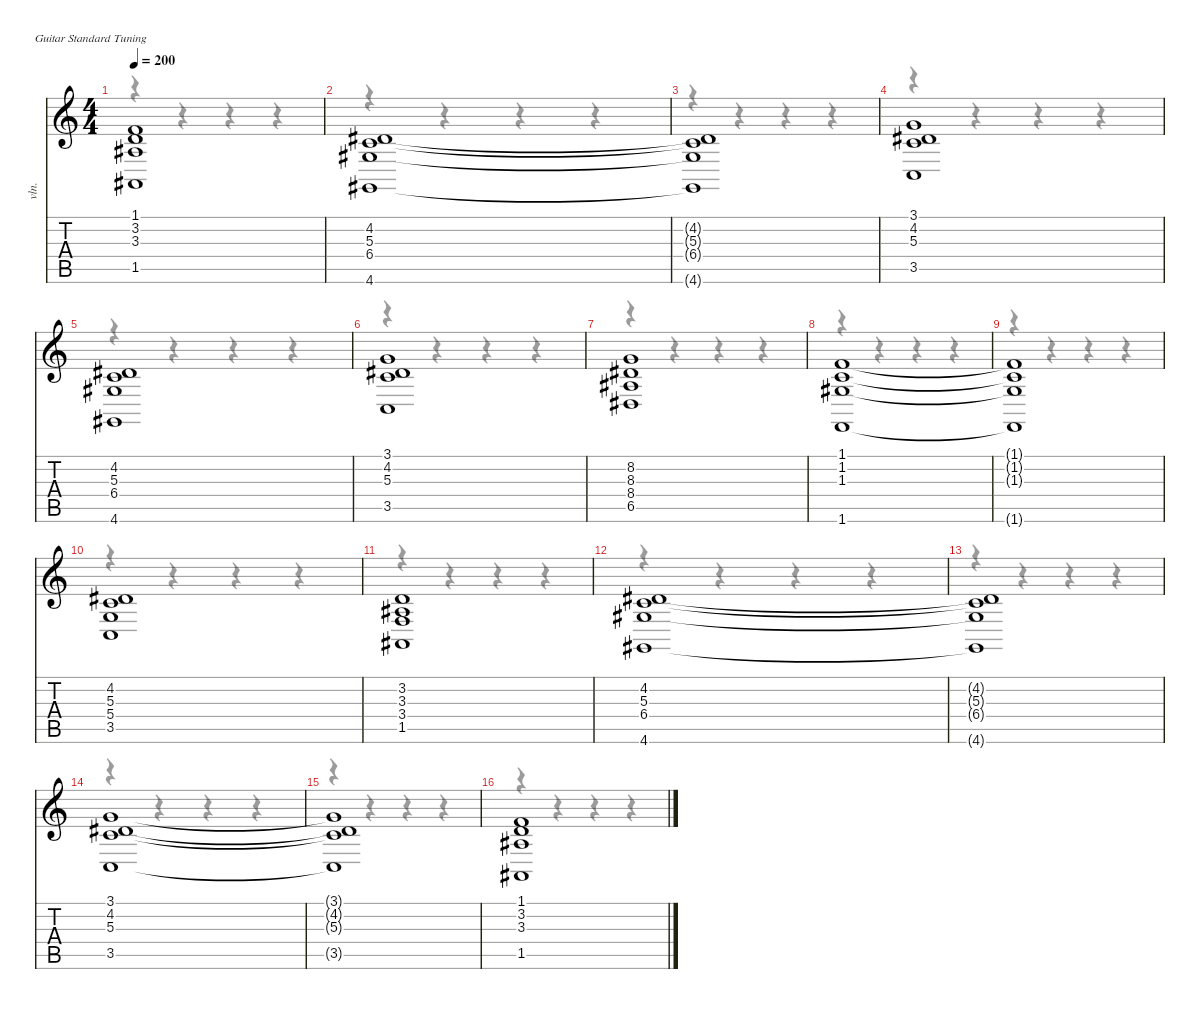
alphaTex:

\hideDynamics
\bracketExtendMode nobrackets
\otherSystemsTrackNameOrientation horizontal
\track ("Ensemble" "vln.") {instrument stringensemble1}
\staff {score tabs}
\tuning (E4 B3 G3 D3 A2 E2)
\voice
\ts (4 4)
\scale
0.980336
\tempo 200
\accidentals auto
\clef g2
\ottava regular
\simile none
\ks c
(1.1 3.2 3.3{acc #} 1.5{acc #}).1{dy f} |
\scale
0.980336 (4.2{acc #} 5.3 6.4{acc #} 4.6{acc #}).1 |
\scale
0.995047 (4.2{t acc #} 5.3{t} 6.4{t acc #} 4.6{t acc #}).1 |
\scale
0.980336 (3.1 4.2{acc #} 5.3 3.5).1 |
\scale
0.980336 (4.2{acc #} 5.3 6.4{acc #} 4.6{acc #}).1 |
\scale
1.06188 (3.1 4.2{acc #} 5.3 3.5).1 |
\scale
0.986122 (8.2 8.3{acc #} 8.4{acc #} 6.5{acc #}).1 |
\section ("" "")
\scale
0.988084 (1.1 1.2 1.3{acc #} 1.6).1 |
\scale
0.988084 (1.1{t} 1.2{t} 1.3{t acc #} 1.6{t}).1 |
\scale
0.975825 (4.2{acc #} 5.3 5.4 3.5).1 |
\scale
1.09391 (3.2 3.3{acc #} 3.4 1.5{acc #}).1 |
\section ("" "")
\scale
0.978277 (4.2{acc #} 5.3 6.4{acc #} 4.6{acc #}).1 |
\scale
0.978277 (4.2{t acc #} 5.3{t} 6.4{t acc #} 4.6{t acc #}).1 |
\scale
0.978277 (3.1 4.2{acc #} 5.3 3.5).1 |
\scale
0.992988 (3.1{t} 4.2{t acc #} 5.3{t} 3.5{t}).1 |
\scale
0.978277 (1.1 3.2 3.3{acc #} 1.5{acc #}).1
\voice
\clef g2
\ottava regular
\simile none
\ks c
r.4{dy mf} r.4 r.4 r.4 |
r.4 r.4 r.4 r.4 |
r.4 r.4 r.4 r.4 |
r.4 r.4 r.4 r.4 |
r.4 r.4 r.4 r.4 |
r.4 r.4 r.4 r.4 |
r.4 r.4 r.4 r.4 |
r.4 r.4 r.4 r.4 |
r.4 r.4 r.4 r.4 |
r.4 r.4 r.4 r.4 |
r.4 r.4 r.4 r.4 |
r.4 r.4 r.4 r.4 |
r.4 r.4 r.4 r.4 |
r.4 r.4 r.4 r.4 |
r.4 r.4 r.4 r.4 |
r.4 r.4 r.4 r.4
